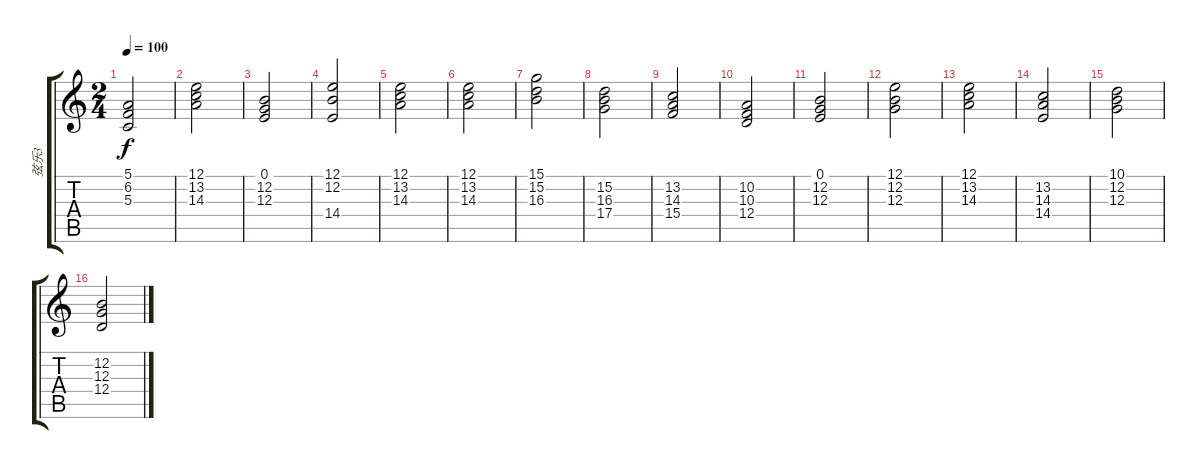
\track ("弦乐3" "弦乐3") {instrument synthstrings1}
\staff {score tabs}
\tuning (E4 B3 G3 D3 A2 E2) {hide}
\ts (2 4)
\tempo 100
\clef g2
\ks c
(5.1 6.2 5.3).2{dy f} |
(12.1 13.2 14.3).2 |
(0.1 12.2 12.3).2 |
(12.1 12.2 14.4).2 |
(12.1 13.2 14.3).2 |
(12.1 13.2 14.3).2 |
(15.1 15.2 16.3).2 |
(15.2 16.3 17.4).2 |
(13.2 14.3 15.4).2 |
(10.2 10.3 12.4).2 |
(0.1 12.2 12.3).2 |
(12.1 12.2 12.3).2 |
(12.1 13.2 14.3).2 |
(13.2 14.3 14.4).2 |
(10.1 12.2 12.3).2 |
(12.2 12.3 12.4).2
